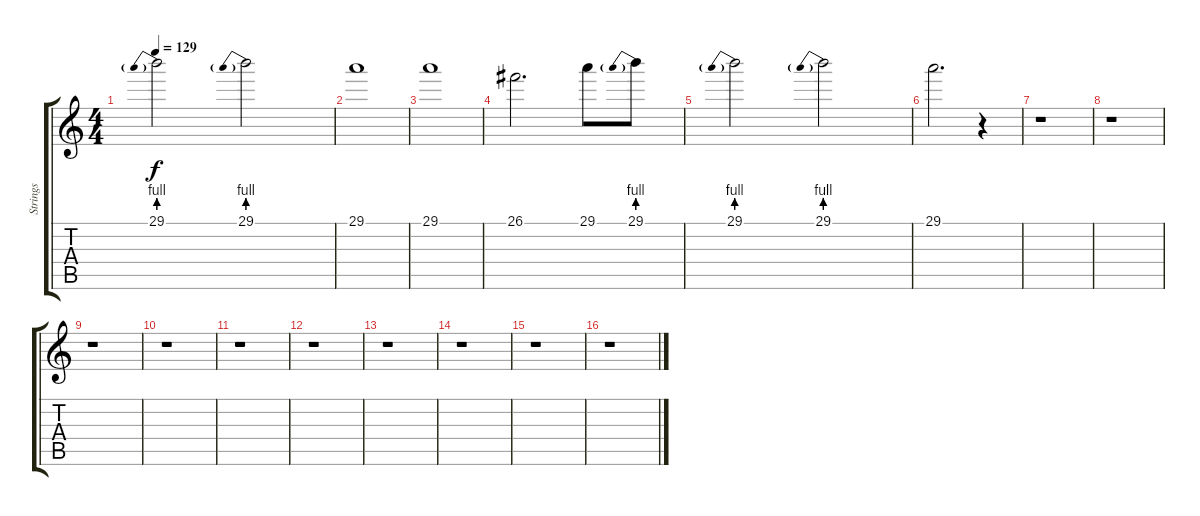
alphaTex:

\track ("Strings" "Strings") {instrument stringensemble1}
\staff {score tabs}
\tuning (E4 B3 G3 D3 A2 E2) {hide}
\ts (4 4)
\tempo 129
\clef g2
\ks c
29.1{be (prebend 0 4 60 4)}.2{dy f} 29.1{be (prebend 0 4 60 4)}.2 |
29.1.1 |
29.1.1 |
26.1.2{d} 29.1.8 29.1{be (prebend 0 4 60 4)}.8 |
29.1{be (prebend 0 4 60 4)}.2 29.1{be (prebend 0 4 60 4)}.2 |
29.1.2{d} r.4 |
r.1 |
r.1 |
r.1 |
r.1 |
r.1 |
r.1 |
r.1 |
r.1 |
r.1 |
r.1
